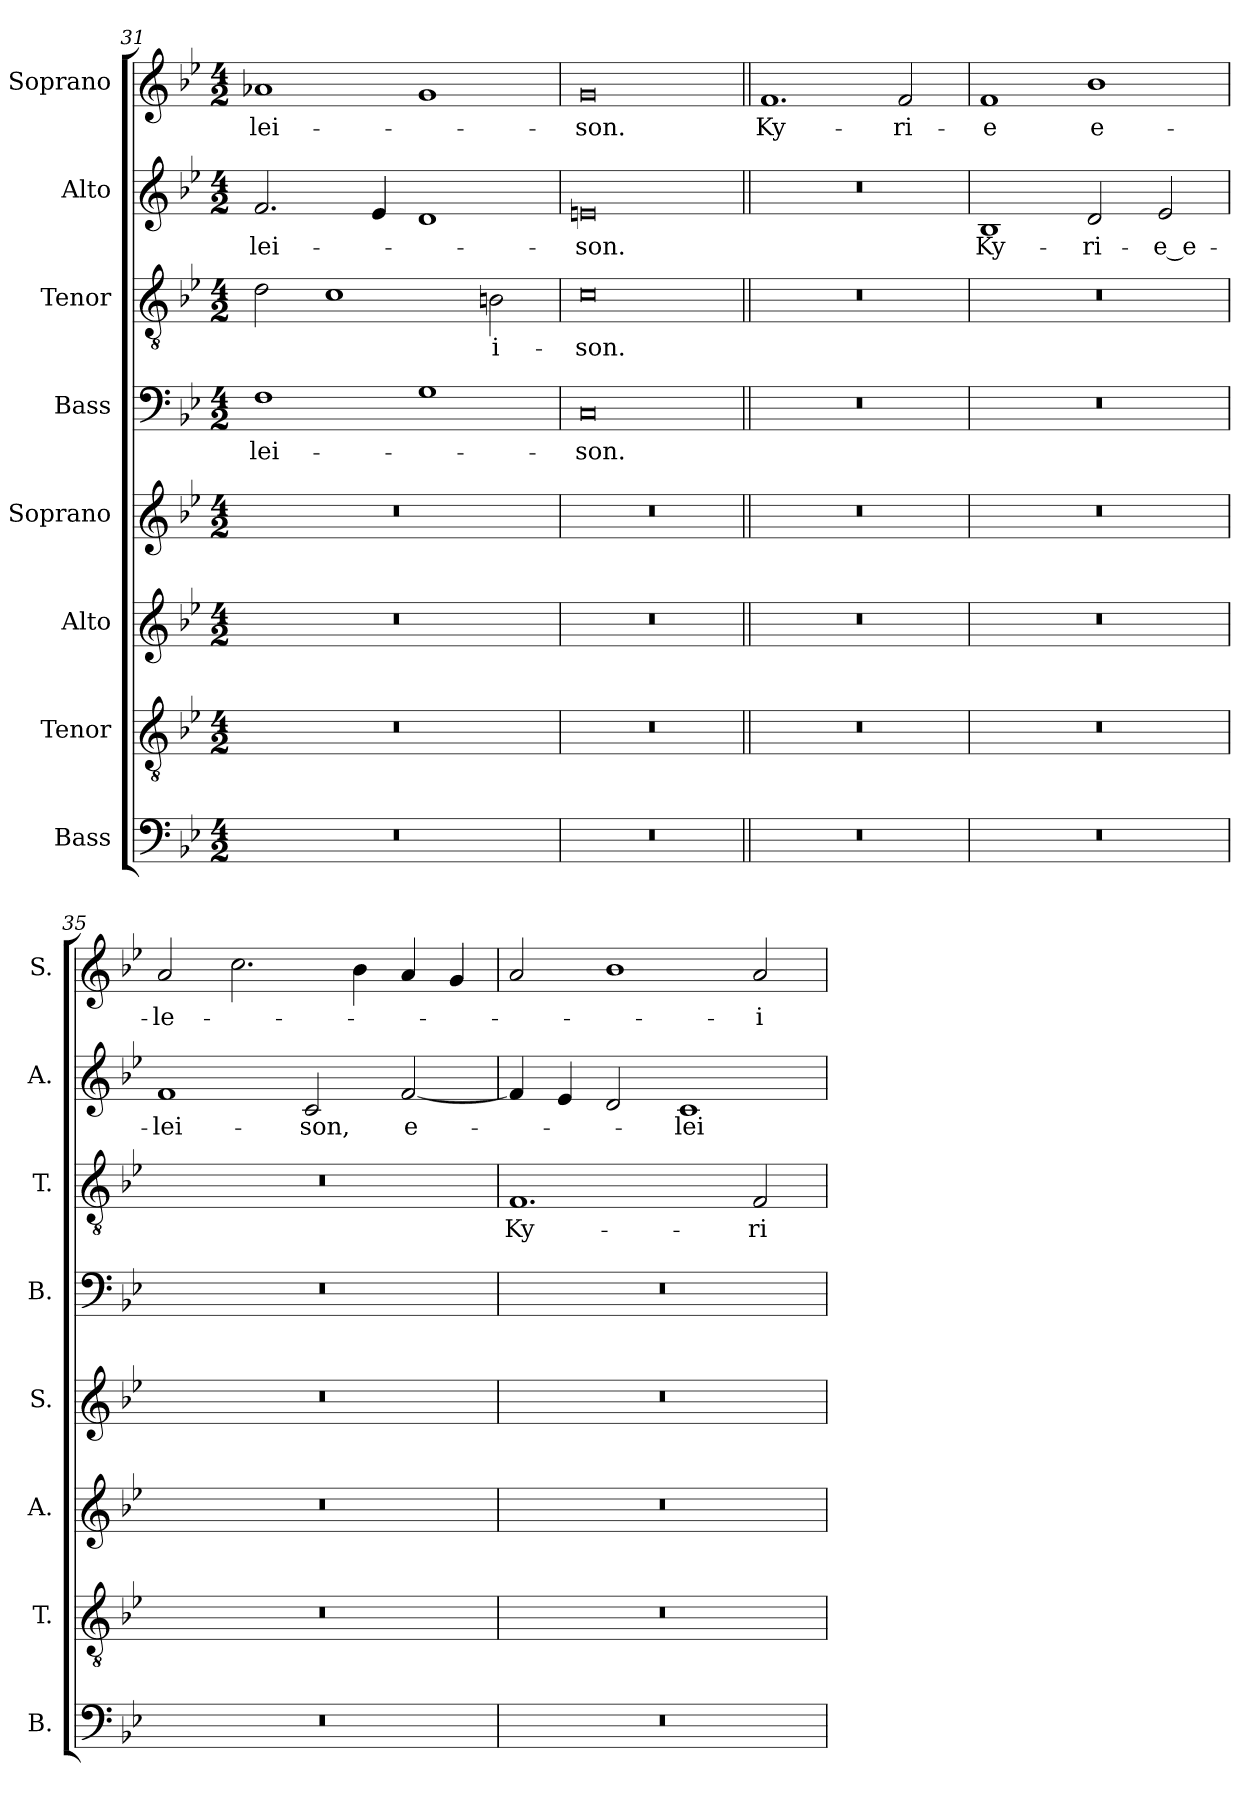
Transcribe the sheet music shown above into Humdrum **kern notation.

**kern	**kern	**kern	**kern	**kern	**text	**kern	**text	**kern	**text	**kern	**text
*part8	*part7	*part6	*part5	*part4	*part4	*part3	*part3	*part2	*part2	*part1	*part1
*staff8	*staff7	*staff6	*staff5	*staff4	*staff4	*staff3	*staff3	*staff2	*staff2	*staff1	*staff1
*I"Bass	*I"Tenor	*I"Alto	*I"Soprano	*I"Bass	*	*I"Tenor	*	*I"Alto	*	*I"Soprano	*
*I'B.	*I'T.	*I'A.	*I'S.	*I'B.	*	*I'T.	*	*I'A.	*	*I'S.	*
*clefF4	*clefGv2	*clefG2	*clefG2	*clefF4	*	*clefGv2	*	*clefG2	*	*clefG2	*
*	*ITrd7c12	*	*	*	*	*ITrd7c12	*	*	*	*	*
*k[b-e-]	*k[b-e-]	*k[b-e-]	*k[b-e-]	*k[b-e-]	*	*k[b-e-]	*	*k[b-e-]	*	*k[b-e-]	*
*B-:	*B-:	*B-:	*B-:	*B-:	*	*B-:	*	*B-:	*	*B-:	*
*M4/2	*M4/2	*M4/2	*M4/2	*M4/2	*	*M4/2	*	*M4/2	*	*M4/2	*
=31	=31	=31	=31	=31	=31	=31	=31	=31	=31	=31	=31
!LO:N:vis=1	!LO:N:vis=1	!LO:N:vis=1	!LO:N:vis=1	!	!	!	!	!	!	!	!
!	!	!	!	!	!LO:LY:b:color=#000000	!	!	!	!	!	!
!	!	!	!	!	!	!	!	!	!LO:LY:b:color=#000000	!	!
!	!	!	!	!	!	!	!	!	!	!	!LO:LY:b:color=#000000
0r	0r	0r	0r	1Fi	-lei-	2Di\	.	2.fi/	-lei-	1a-Xi	-lei-
.	.	.	.	.	.	1Ci	.	.	.	.	.
.	.	.	.	.	.	.	.	4e-i/	.	.	.
.	.	.	.	1Gi	.	.	.	1di	.	1gi	.
!	!	!	!	!	!	!	!LO:LY:b:color=#000000	!	!	!	!
.	.	.	.	.	.	2BBni\	-i-	.	.	.	.
=32	=32	=32	=32	=32	=32	=32	=32	=32	=32	=32	=32
!LO:N:vis=1	!LO:N:vis=1	!LO:N:vis=1	!LO:N:vis=1	!	!	!	!	!	!	!	!
!	!	!	!	!	!LO:LY:b:color=#000000	!	!	!	!	!	!
!	!	!	!	!	!	!	!LO:LY:b:color=#000000	!	!	!	!
!	!	!	!	!	!	!	!	!	!LO:LY:b:color=#000000	!	!
!	!	!	!	!	!	!	!	!	!	!	!LO:LY:b:color=#000000
0r	0r	0r	0r	0Ci	-son.	0Ci	-son.	0eni	-son.	0gi	-son.
=33||	=33||	=33||	=33||	=33||	=33||	=33||	=33||	=33||	=33||	=33||	=33||
!LO:N:vis=1	!LO:N:vis=1	!LO:N:vis=1	!LO:N:vis=1	!LO:N:vis=1	!	!LO:N:vis=1	!	!LO:N:vis=1	!	!	!
!	!	!	!	!	!	!	!	!	!	!	!LO:LY:b:color=#000000
0r	0r	0r	0r	0r	.	0r	.	0r	.	1.fi	Ky-
!	!	!	!	!	!	!	!	!	!	!	!LO:LY:b:color=#000000
.	.	.	.	.	.	.	.	.	.	2fi/	-ri-
=34	=34	=34	=34	=34	=34	=34	=34	=34	=34	=34	=34
!LO:N:vis=1	!LO:N:vis=1	!LO:N:vis=1	!LO:N:vis=1	!LO:N:vis=1	!	!LO:N:vis=1	!	!	!	!	!
!	!	!	!	!	!	!	!	!	!LO:LY:b:color=#000000	!	!
!	!	!	!	!	!	!	!	!	!	!	!LO:LY:b:color=#000000
0r	0r	0r	0r	0r	.	0r	.	1B-i	Ky-	1fi	-e
!	!	!	!	!	!	!	!	!	!LO:LY:b:color=#000000	!	!
!	!	!	!	!	!	!	!	!	!	!	!LO:LY:b:color=#000000
.	.	.	.	.	.	.	.	2di/	-ri-	1b-i	e-
!	!	!	!	!	!	!	!	!	!LO:LY:b:color=#000000	!	!
.	.	.	.	.	.	.	.	2e-i/	-e_e-	.	.
=35	=35	=35	=35	=35	=35	=35	=35	=35	=35	=35	=35
!LO:N:vis=1	!LO:N:vis=1	!LO:N:vis=1	!LO:N:vis=1	!LO:N:vis=1	!	!LO:N:vis=1	!	!	!	!	!
!	!	!	!	!	!	!	!	!	!LO:LY:b:color=#000000	!	!
!	!	!	!	!	!	!	!	!	!	!	!LO:LY:b:color=#000000
0r	0r	0r	0r	0r	.	0r	.	1fi	-lei-	2ai/	-le-
.	.	.	.	.	.	.	.	.	.	2.cci\	.
!	!	!	!	!	!	!	!	!	!LO:LY:b:color=#000000	!	!
.	.	.	.	.	.	.	.	2ci/	-son,	.	.
.	.	.	.	.	.	.	.	.	.	4b-i\	.
!	!	!	!	!	!	!	!	!	!LO:LY:b:color=#000000	!	!
.	.	.	.	.	.	.	.	[2fi/	e-	4ai/	.
.	.	.	.	.	.	.	.	.	.	4gi/	.
=36	=36	=36	=36	=36	=36	=36	=36	=36	=36	=36	=36
!LO:N:vis=1	!LO:N:vis=1	!LO:N:vis=1	!LO:N:vis=1	!LO:N:vis=1	!	!	!	!	!	!	!
!	!	!	!	!	!	!	!LO:LY:b:color=#000000	!	!	!	!
0r	0r	0r	0r	0r	.	1.FFi	Ky-	4fi/]	.	2ai/	.
.	.	.	.	.	.	.	.	4e-i/	.	.	.
.	.	.	.	.	.	.	.	2di/	.	1b-i	.
!	!	!	!	!	!	!	!	!	!LO:LY:b:color=#000000	!	!
.	.	.	.	.	.	.	.	1ci	-lei-	.	.
!	!	!	!	!	!	!	!LO:LY:b:color=#000000	!	!	!	!
!	!	!	!	!	!	!	!	!	!	!	!LO:LY:b:color=#000000
.	.	.	.	.	.	2FFi/	-ri-	.	.	2ai/	-i-
=	=	=	=	=	=	=	=	=	=	=	=
*-	*-	*-	*-	*-	*-	*-	*-	*-	*-	*-	*-
